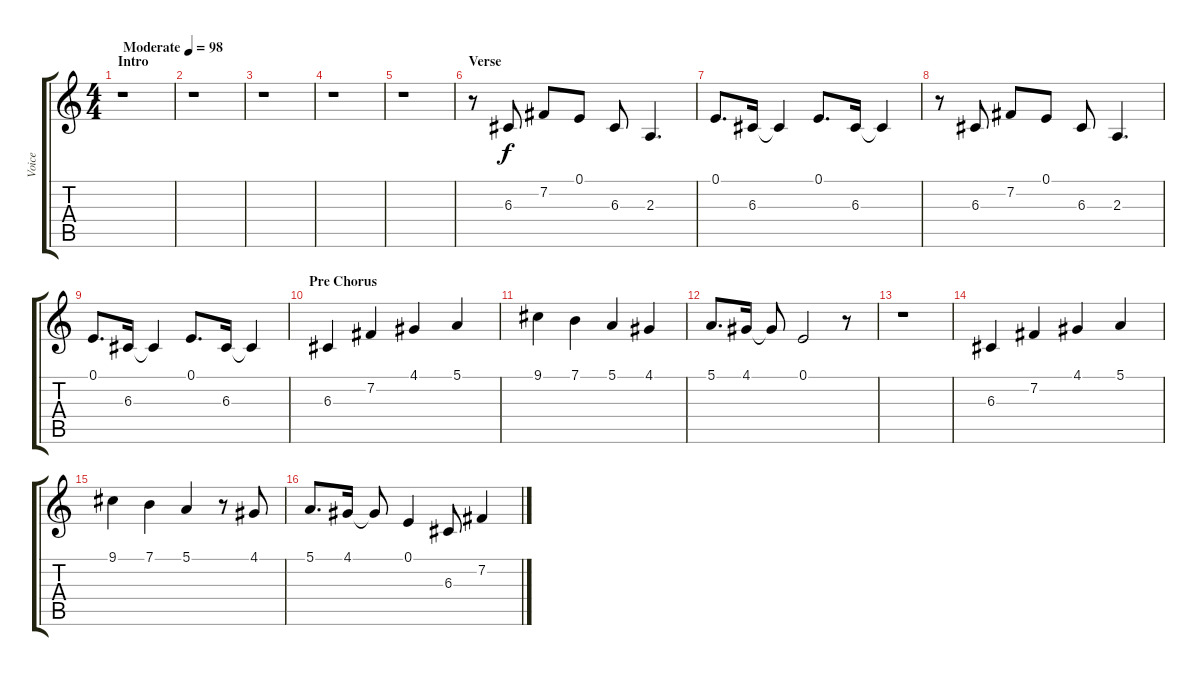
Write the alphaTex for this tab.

\track ("Voice" "Voice") {instrument violin}
\staff {score tabs}
\tuning (E4 B3 G3 D3 A2 E2) {hide}
\ts (4 4)
\section ("" "Intro")
\tempo (98 "Moderate")
\clef g2
\ks c
r.1{dy f instrument violin} |
r.1 |
r.1 |
r.1 |
r.1 |
\section ("" "Verse")
r.8 6.3.8 7.2.8 0.1.8 6.3.8 2.3.4{d} |
0.1.8{d} 6.3.16 6.3{t}.4 0.1.8{d} 6.3.16 6.3{t}.4 |
r.8 6.3.8 7.2.8 0.1.8 6.3.8 2.3.4{d} |
0.1.8{d} 6.3.16 6.3{t}.4 0.1.8{d} 6.3.16 6.3{t}.4 |
\section ("" "Pre Chorus")
6.3.4 7.2.4 4.1.4 5.1.4 |
9.1.4 7.1.4 5.1.4 4.1.4 |
5.1.8{d} 4.1.16 4.1{t}.8 0.1.2 r.8 |
r.1 |
6.3.4 7.2.4 4.1.4 5.1.4 |
9.1.4 7.1.4 5.1.4 r.8 4.1.8 |
5.1.8{d} 4.1.16 4.1{t}.8 0.1.4 6.3.8 7.2.4
